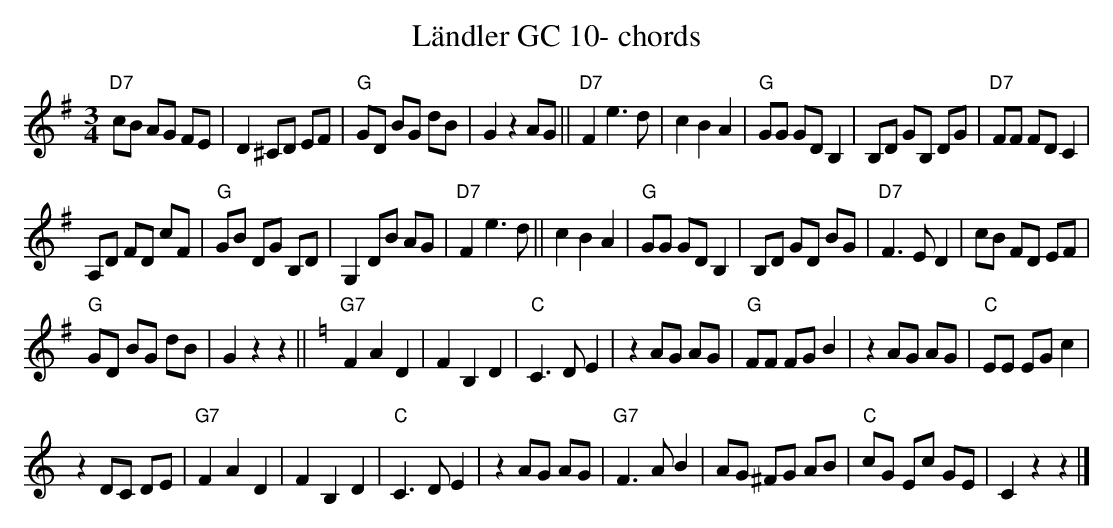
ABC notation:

X:1
T:L\"andler GC 10- chords
M:3/4
L:1/8
K:Gmaj%%MIDI gchordon
"D7"cB AG FE | D2 ^CD EF | "G"GD BG dB | G2z2AG || "D7"F2e3d | c2B2A2 | "G"GG GD B,2 | B,D GB, DG | "D7"FF FD C2 |
A,D FD cF | "G"GB DG B,D | G,2 DB AG | "D7"F2e3d || c2B2A2 | "G"GG GD B,2 | B,D GD BG | "D7"F3ED2 | cB FD EF |
"G"GD BG dB | G2z2z2 || [K:Cmaj] "G7"F2A2D2 | F2B,2D2 | "C"C3DE2 | z2 AG AG | "G"FF FGB2 | z2AG AG | "C"EE EGc2 |
z2 DC DE | "G7"F2A2D2 | F2B,2D2 | "C"C3DE2 | z2AG AG | "G7"F3AB2 | AG ^FG AB | "C"cG Ec GE | C2z2z2 |]
